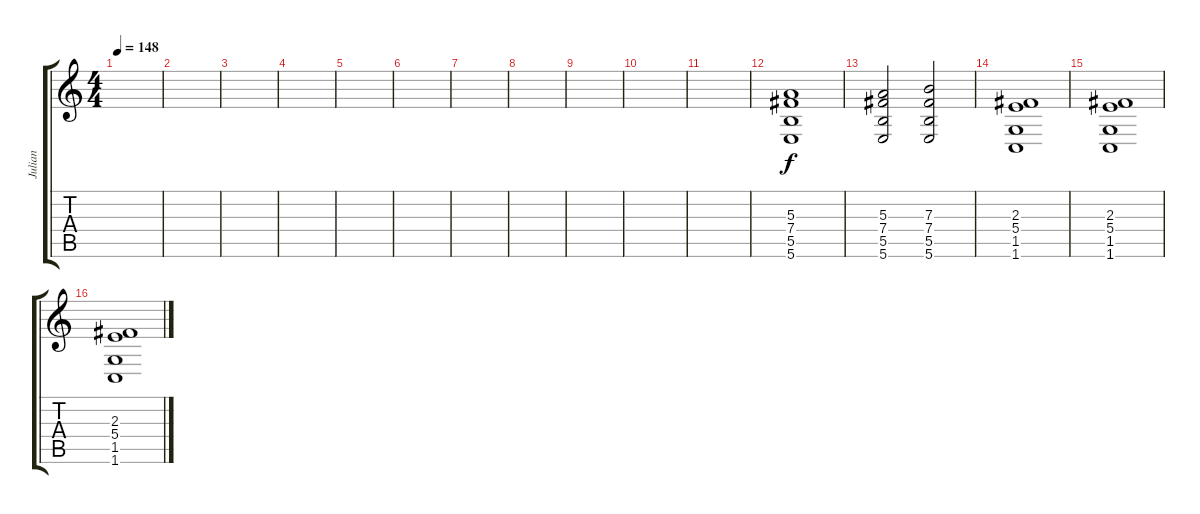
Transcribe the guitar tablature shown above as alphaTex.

\track ("Julian" "Julian") {instrument overdrivenguitar}
\staff {score tabs}
\tuning (Db4 Ab3 E3 B2 Gb2 B1) {hide}
\ts (4 4)
\tempo 148
\clef g2
\ks c
|
|
|
|
|
|
|
|
|
|
|
(5.3 7.4 5.5 5.6).1 |
(5.3 7.4 5.5 5.6).2 (7.3 7.4 5.5 5.6).2 |
(2.3 5.4 1.5 1.6).1 |
(2.3 5.4 1.5 1.6).1 |
(2.3 5.4 1.5 1.6).1
